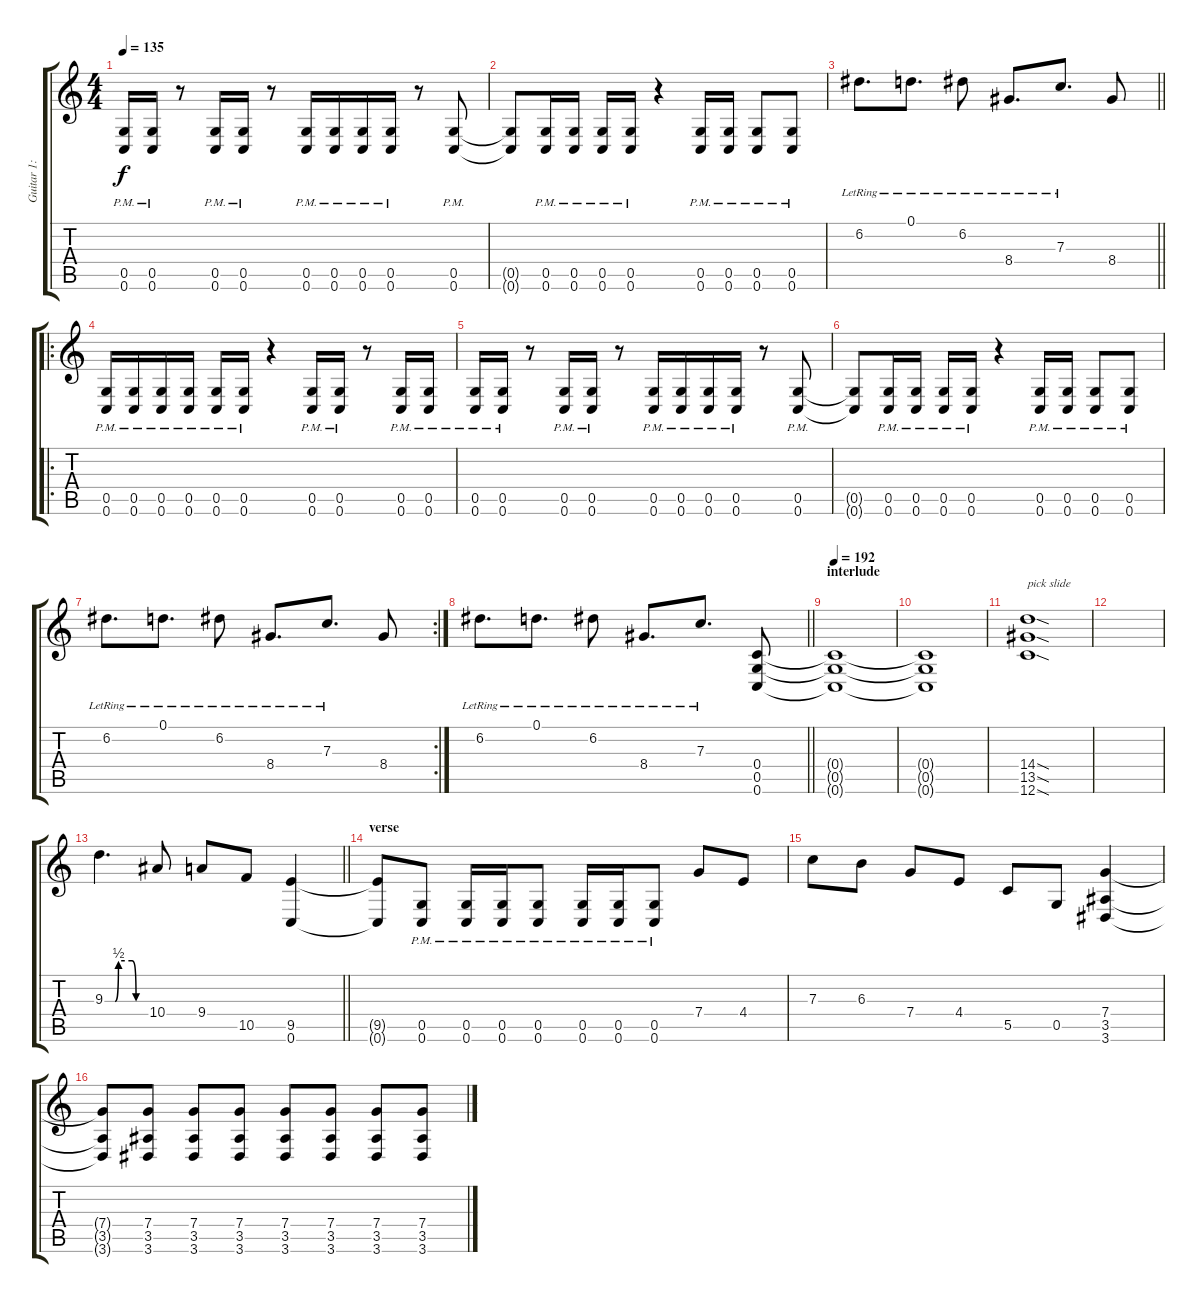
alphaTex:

\track ("Guitar 1: Johan" "Guitar 1: ") {instrument overdrivenguitar}
\staff {score tabs}
\tuning (D4 A3 F3 C3 G2 C2) {hide}
\ts (4 4)
\tempo 135
\clef g2
\ks c
(0.5{pm} 0.6).16{dy f} (0.5{pm} 0.6).16 r.8 (0.5{pm} 0.6).16 (0.5{pm} 0.6).16 r.8 (0.5{pm} 0.6).16 (0.5{pm} 0.6).16 (0.5{pm} 0.6).16 (0.5{pm} 0.6).16 r.8 (0.5{pm} 0.6).8 |
(0.5{t} 0.6{t}).8 (0.5{pm} 0.6).16 (0.5{pm} 0.6).16 (0.5{pm} 0.6).16 (0.5{pm} 0.6).16 r.4 (0.5{pm} 0.6).16 (0.5{pm} 0.6).16 (0.5{pm} 0.6).8 (0.5{pm} 0.6).8 |
\barLineRight lightlight
6.2{lr}.8{d} 0.1{lr}.8{d} 6.2{lr}.8 8.4{lr}.8{d} 7.3{lr}.8{d} 8.4.8 |
\ro
(0.5{pm} 0.6).16 (0.5{pm} 0.6).16 (0.5{pm} 0.6).16 (0.5{pm} 0.6).16 (0.5{pm} 0.6).16 (0.5{pm} 0.6).16 r.4 (0.5{pm} 0.6).16 (0.5{pm} 0.6).16 r.8 (0.5{pm} 0.6).16 (0.5{pm} 0.6).16 |
(0.5{pm} 0.6).16 (0.5{pm} 0.6).16 r.8 (0.5{pm} 0.6).16 (0.5{pm} 0.6).16 r.8 (0.5{pm} 0.6).16 (0.5{pm} 0.6).16 (0.5{pm} 0.6).16 (0.5{pm} 0.6).16 r.8 (0.5{pm} 0.6).8 |
(0.5{t} 0.6{t}).8 (0.5{pm} 0.6).16 (0.5{pm} 0.6).16 (0.5{pm} 0.6).16 (0.5{pm} 0.6).16 r.4 (0.5{pm} 0.6).16 (0.5{pm} 0.6).16 (0.5{pm} 0.6).8 (0.5{pm} 0.6).8 |
\rc 2
6.2{lr}.8{d} 0.1{lr}.8{d} 6.2{lr}.8 8.4{lr}.8{d} 7.3{lr}.8{d} 8.4.8 |
\barLineRight lightlight
6.2{lr}.8{d} 0.1{lr}.8{d} 6.2{lr}.8 8.4{lr}.8{d} 7.3{lr}.8{d} (0.4 0.5 0.6).8 |
\section ("" "interlude")
\tempo 192
(0.4{t} 0.5{t} 0.6{t}).1 |
(0.4{t} 0.5{t} 0.6{t}).1 |
(14.4{sod} 13.5{sod} 12.6{sod}).1{txt "pick slide"} |
|
\barLineRight lightlight
9.3{be (custom 0 0 15 0 20 2 40 2 46 0 60 0)}.4{d} 10.4.8 9.4.8 10.5.8 (9.5 0.6).4 |
\section ("" "verse")
(9.5{t} 0.6{t}).8 (0.5{pm} 0.6).8 (0.5{pm} 0.6).16 (0.5{pm} 0.6).16 (0.5{pm} 0.6).8 (0.5{pm} 0.6).16 (0.5{pm} 0.6).16 (0.5{pm} 0.6).8 7.4.8 4.4.8 |
7.3.8 6.3.8 7.4.8 4.4.8 5.5.8 0.5.8 (7.4 3.5 3.6).4 |
(7.4{t} 3.5{t} 3.6{t}).8 (7.4 3.5 3.6).8 (7.4 3.5 3.6).8 (7.4 3.5 3.6).8 (7.4 3.5 3.6).8 (7.4 3.5 3.6).8 (7.4 3.5 3.6).8 (7.4 3.5 3.6).8
